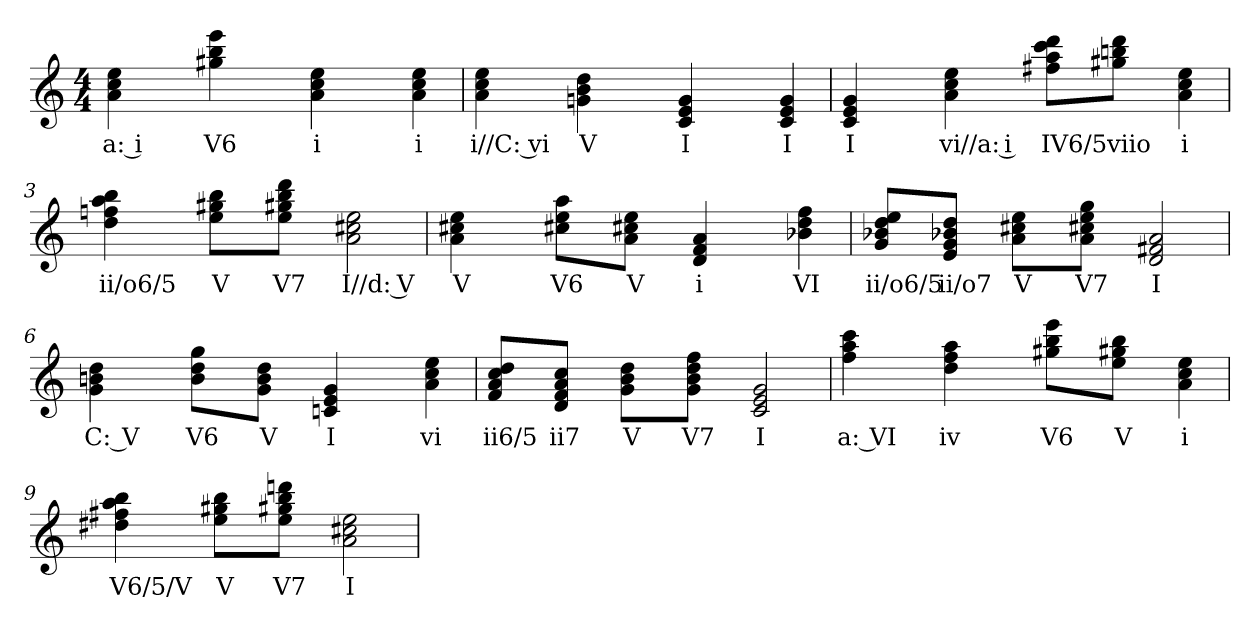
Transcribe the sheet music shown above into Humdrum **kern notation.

**kern	**text
*part1	*part1
*staff1	*staff1
*k[]	*
*a:	*
*M4/4	*
=	=
4a 4cc 4ee	a: i
4ryy	.
4gg#X 4bb 4eee	V6
4ryy	.
4a 4cc 4ee	i
4ryy	.
4a 4cc 4ee	i
=1	=1
4a 4cc 4ee	i//C: vi
4ryy	.
4gn 4b 4dd	V
4ryy	.
4c 4e 4g	I
4ryy	.
4c 4e 4g	I
=2	=2
4c 4e 4g	I
4ryy	.
4a 4cc 4ee	vi//a: i
4ryy	.
8ff#X 8aa 8ccc 8dddL	IV6/5
8ryy	.
8gg#X 8bbn 8dddJ	viio
8ryy	.
4a 4cc 4ee	i
=3	=3
4dd 4ffn 4aa 4bb	ii/o6/5
4ryy	.
8ee 8gg#X 8bbL	V
8ryy	.
8ee 8gg#X 8bb 8dddJ	V7
8ryy	.
2a 2cc#X 2ee	I//d: V
=4	=4
4a 4cc#X 4ee	V
4ryy	.
8cc#X 8ee 8aaL	V6
8ryy	.
8a 8cc#X 8eeJ	V
8ryy	.
4d 4f 4a	i
4ryy	.
4b-X 4dd 4ff	VI
=5	=5
8g 8b-X 8dd 8eeL	ii/o6/5
8ryy	.
8e 8g 8b-X 8ddJ	ii/o7
8ryy	.
8a 8cc#X 8eeL	V
8ryy	.
8a 8cc#X 8ee 8ggJ	V7
8ryy	.
2d 2f#X 2a	I
=6	=6
4g 4bn 4dd	C: V
4ryy	.
8b 8dd 8ggL	V6
8ryy	.
8g 8b 8ddJ	V
8ryy	.
4cn 4e 4g	I
4ryy	.
4a 4cc 4ee	vi
=7	=7
8f 8a 8cc 8ddL	ii6/5
8ryy	.
8d 8f 8a 8ccJ	ii7
8ryy	.
8g 8b 8ddL	V
8ryy	.
8g 8b 8dd 8ffJ	V7
8ryy	.
2c 2e 2g	I
=8	=8
4ff 4aa 4ccc	a: VI
4ryy	.
4dd 4ff 4aa	iv
4ryy	.
8gg#X 8bb 8eeeL	V6
8ryy	.
8ee 8gg#X 8bbJ	V
8ryy	.
4a 4cc 4ee	i
=9	=9
4dd#X 4ff#X 4aa 4bb	V6/5/V
4ryy	.
8ee 8gg#X 8bbL	V
8ryy	.
8ee 8gg#X 8bb 8dddnJ	V7
8ryy	.
2a 2cc#X 2ee	I
=	=
*-	*-
